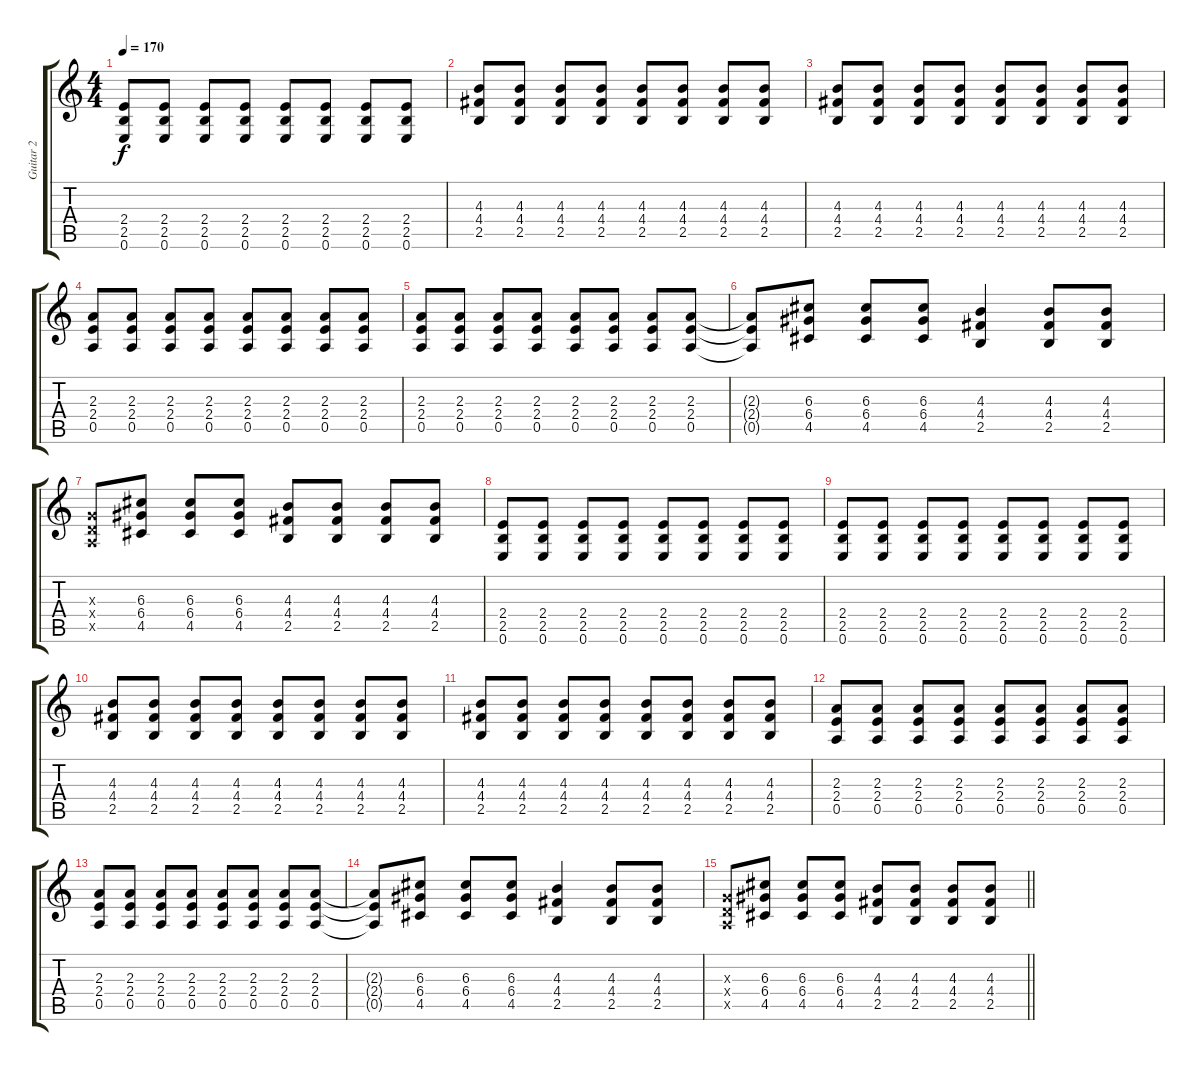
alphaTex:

\track ("Guitar 2" "Guitar 2") {instrument overdrivenguitar}
\staff {score tabs}
\tuning (E4 B3 G3 D3 A2 E2) {hide}
\ts (4 4)
\tempo 170
\clef g2
\ks c
(2.4 2.5 0.6).8{dy f} (2.4 2.5 0.6).8 (2.4 2.5 0.6).8 (2.4 2.5 0.6).8 (2.4 2.5 0.6).8 (2.4 2.5 0.6).8 (2.4 2.5 0.6).8 (2.4 2.5 0.6).8 |
(4.3 4.4 2.5).8 (4.3 4.4 2.5).8 (4.3 4.4 2.5).8 (4.3 4.4 2.5).8 (4.3 4.4 2.5).8 (4.3 4.4 2.5).8 (4.3 4.4 2.5).8 (4.3 4.4 2.5).8 |
(4.3 4.4 2.5).8 (4.3 4.4 2.5).8 (4.3 4.4 2.5).8 (4.3 4.4 2.5).8 (4.3 4.4 2.5).8 (4.3 4.4 2.5).8 (4.3 4.4 2.5).8 (4.3 4.4 2.5).8 |
(2.3 2.4 0.5).8 (2.3 2.4 0.5).8 (2.3 2.4 0.5).8 (2.3 2.4 0.5).8 (2.3 2.4 0.5).8 (2.3 2.4 0.5).8 (2.3 2.4 0.5).8 (2.3 2.4 0.5).8 |
(2.3 2.4 0.5).8 (2.3 2.4 0.5).8 (2.3 2.4 0.5).8 (2.3 2.4 0.5).8 (2.3 2.4 0.5).8 (2.3 2.4 0.5).8 (2.3 2.4 0.5).8 (2.3 2.4 0.5).8 |
(2.3{t} 2.4{t} 0.5{t}).8 (6.3 6.4 4.5).8 (6.3 6.4 4.5).8 (6.3 6.4 4.5).8 (4.3 4.4 2.5).4 (4.3 4.4 2.5).8 (4.3 4.4 2.5).8 |
(0.3{x} 0.4{x} 0.5{x}).8 (6.3 6.4 4.5).8 (6.3 6.4 4.5).8 (6.3 6.4 4.5).8 (4.3 4.4 2.5).8 (4.3 4.4 2.5).8 (4.3 4.4 2.5).8 (4.3 4.4 2.5).8 |
(2.4 2.5 0.6).8 (2.4 2.5 0.6).8 (2.4 2.5 0.6).8 (2.4 2.5 0.6).8 (2.4 2.5 0.6).8 (2.4 2.5 0.6).8 (2.4 2.5 0.6).8 (2.4 2.5 0.6).8 |
(2.4 2.5 0.6).8 (2.4 2.5 0.6).8 (2.4 2.5 0.6).8 (2.4 2.5 0.6).8 (2.4 2.5 0.6).8 (2.4 2.5 0.6).8 (2.4 2.5 0.6).8 (2.4 2.5 0.6).8 |
(4.3 4.4 2.5).8 (4.3 4.4 2.5).8 (4.3 4.4 2.5).8 (4.3 4.4 2.5).8 (4.3 4.4 2.5).8 (4.3 4.4 2.5).8 (4.3 4.4 2.5).8 (4.3 4.4 2.5).8 |
(4.3 4.4 2.5).8 (4.3 4.4 2.5).8 (4.3 4.4 2.5).8 (4.3 4.4 2.5).8 (4.3 4.4 2.5).8 (4.3 4.4 2.5).8 (4.3 4.4 2.5).8 (4.3 4.4 2.5).8 |
(2.3 2.4 0.5).8 (2.3 2.4 0.5).8 (2.3 2.4 0.5).8 (2.3 2.4 0.5).8 (2.3 2.4 0.5).8 (2.3 2.4 0.5).8 (2.3 2.4 0.5).8 (2.3 2.4 0.5).8 |
(2.3 2.4 0.5).8 (2.3 2.4 0.5).8 (2.3 2.4 0.5).8 (2.3 2.4 0.5).8 (2.3 2.4 0.5).8 (2.3 2.4 0.5).8 (2.3 2.4 0.5).8 (2.3 2.4 0.5).8 |
(2.3{t} 2.4{t} 0.5{t}).8 (6.3 6.4 4.5).8 (6.3 6.4 4.5).8 (6.3 6.4 4.5).8 (4.3 4.4 2.5).4 (4.3 4.4 2.5).8 (4.3 4.4 2.5).8 |
\barLineRight lightlight
(0.3{x} 0.4{x} 0.5{x}).8 (6.3 6.4 4.5).8 (6.3 6.4 4.5).8 (6.3 6.4 4.5).8 (4.3 4.4 2.5).8 (4.3 4.4 2.5).8 (4.3 4.4 2.5).8 (4.3 4.4 2.5).8
